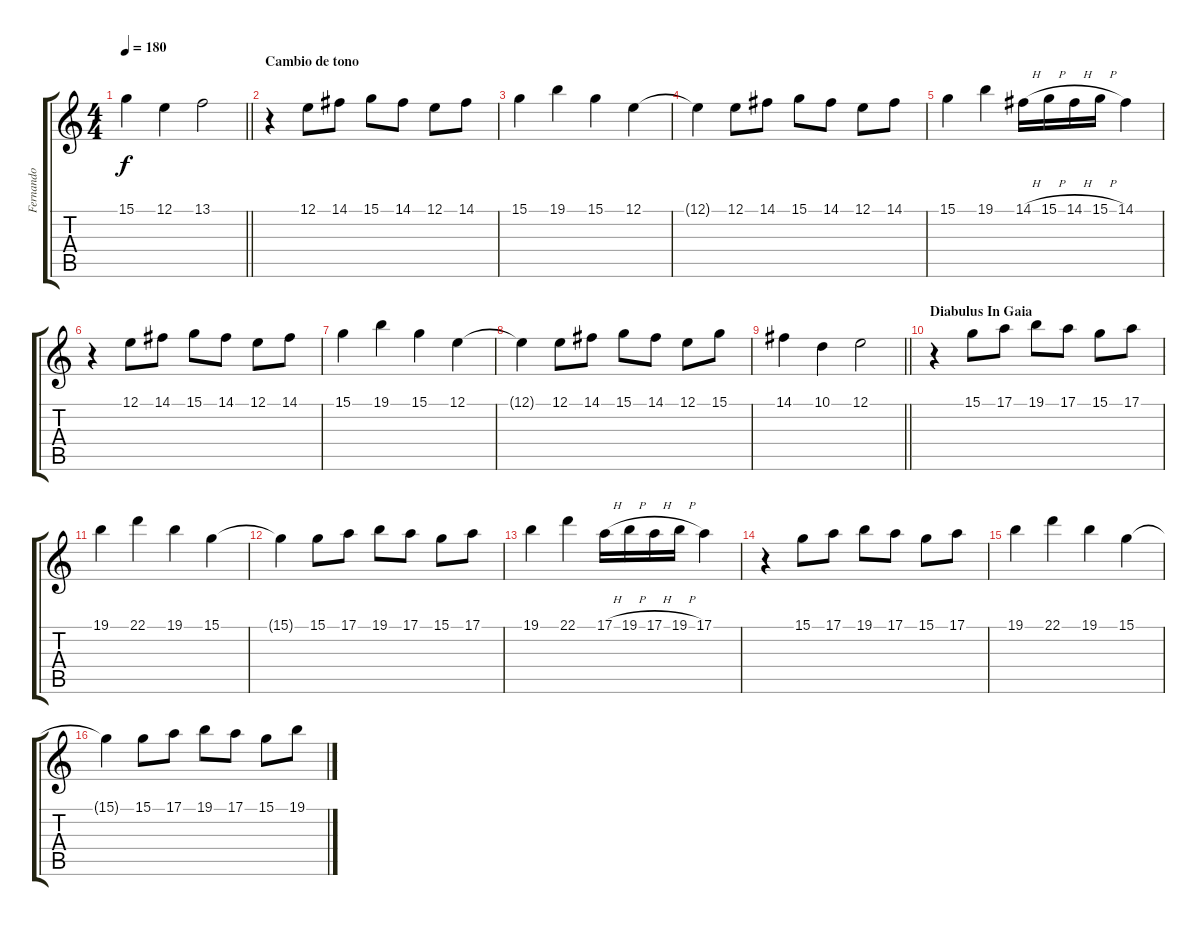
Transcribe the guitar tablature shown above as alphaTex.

\track ("Fernando" "Fernando") {instrument flute}
\staff {score tabs}
\tuning (E4 B3 G3 D3 A2 E2) {hide}
\ts (4 4)
\tempo 180
\clef g2
\barLineRight lightlight
\ks c
15.1.4{dy f} 12.1.4 13.1.2 |
\section ("" "Cambio de tono")
r.4 12.1.8 14.1.8 15.1.8 14.1.8 12.1.8 14.1.8 |
15.1.4 19.1.4 15.1.4 12.1.4 |
12.1{t}.4 12.1.8 14.1.8 15.1.8 14.1.8 12.1.8 14.1.8 |
15.1.4 19.1.4 14.1{h}.16 15.1{h}.16 14.1{h}.16 15.1{h}.16 14.1.4 |
r.4 12.1.8 14.1.8 15.1.8 14.1.8 12.1.8 14.1.8 |
15.1.4 19.1.4 15.1.4 12.1.4 |
12.1{t}.4 12.1.8 14.1.8 15.1.8 14.1.8 12.1.8 15.1.8 |
\barLineRight lightlight
14.1.4 10.1.4 12.1.2 |
\section ("" "Diabulus In Gaia")
r.4 15.1.8 17.1.8 19.1.8 17.1.8 15.1.8 17.1.8 |
19.1.4 22.1.4 19.1.4 15.1.4 |
15.1{t}.4 15.1.8 17.1.8 19.1.8 17.1.8 15.1.8 17.1.8 |
19.1.4 22.1.4 17.1{h}.16 19.1{h}.16 17.1{h}.16 19.1{h}.16 17.1.4 |
r.4 15.1.8 17.1.8 19.1.8 17.1.8 15.1.8 17.1.8 |
19.1.4 22.1.4 19.1.4 15.1.4 |
15.1{t}.4 15.1.8 17.1.8 19.1.8 17.1.8 15.1.8 19.1.8
